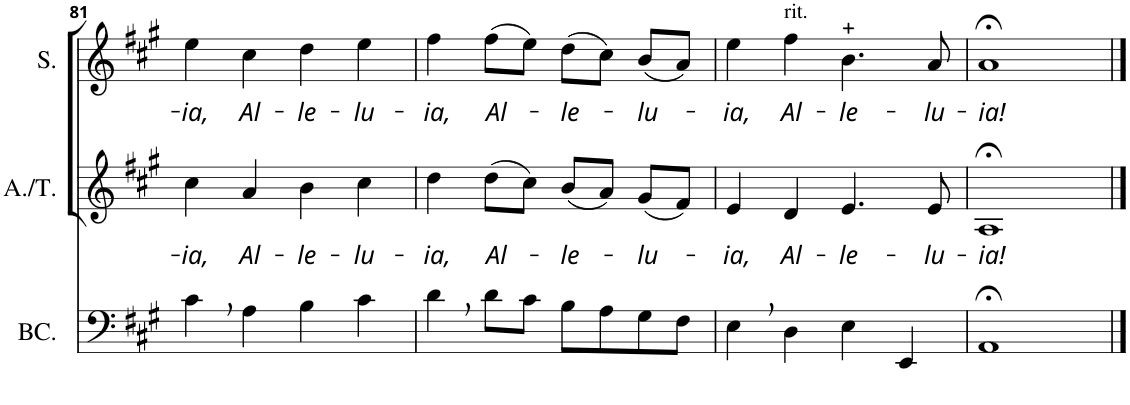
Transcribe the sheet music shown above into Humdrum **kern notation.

**kern	**kern	**text	**kern	**text
*part3	*part2	*part2	*part1	*part1
*staff3	*staff2	*staff2	*staff1	*staff1
*I"Basse Continue	*I"Alto ou Tenor	*	*I"Soprano	*
*I'BC.	*I'A./T.	*	*I'S.	*
!!LO:PB:g=z
*clefF4	*clefG2	*	*clefG2	*
*k[f#c#g#]	*k[f#c#g#]	*	*k[f#c#g#]	*
*M2/2	*M2/2	*	*M2/2	*
*met(c|)	*met(c|)	*	*met(c|)	*
=81	=81	=81	=81	=81
!	!	!LO:LY:b	!	!LO:LY:b
4c#,\	4cc#\	-ia,	4ee\	-ia,
!	!	!LO:LY:b	!	!LO:LY:b
4A\	4a/	Al-	4cc#\	Al-
!	!	!LO:LY:b	!	!LO:LY:b
4B\	4b\	-le-	4dd\	-le-
!	!	!LO:LY:b	!	!LO:LY:b
4c#\	4cc#\	-lu-	4ee\	-lu-
=82	=82	=82	=82	=82
!	!	!LO:LY:b	!	!LO:LY:b
4d,\	4dd\	-ia,	4ff#\	-ia,
!	!	!LO:LY:b	!	!LO:LY:b
8d\L	(8dd\L	Al-	(8ff#\L	Al-
8c#\J	8cc#\J)	.	8ee\J)	.
!	!	!LO:LY:b	!	!LO:LY:b
8B\L	(8b/L	-le-	(8dd\L	-le-
8A\	8a/J)	.	8cc#\J)	.
!	!	!LO:LY:b	!	!LO:LY:b
8G#\	(8g#/L	-lu-	(8b/L	-lu-
8F#\J	8f#/J)	.	8a/J)	.
=83	=83	=83	=83	=83
!	!	!LO:LY:b	!	!LO:LY:b
4E,\	4e/	-ia,	4ee\	-ia,
!	!	!	!LO:TX:a:t=rit.	!
!	!	!LO:LY:b	!	!LO:LY:b
4D\	4d/	Al-	4ff#\	Al-
!	!	!LO:LY:b	!	!LO:LY:b
4E\	4.e/	-le-	4.b\	-le-
4EE/	.	.	.	.
!	!	!LO:LY:b	!	!LO:LY:b
.	8e/	-lu-	8a/	-lu-
=84	=84	=84	=84	=84
!	!	!LO:LY:b	!	!LO:LY:b
1AA;<	1A;<	-ia!	1a;<	-ia!
==	==	==	==	==
*-	*-	*-	*-	*-
